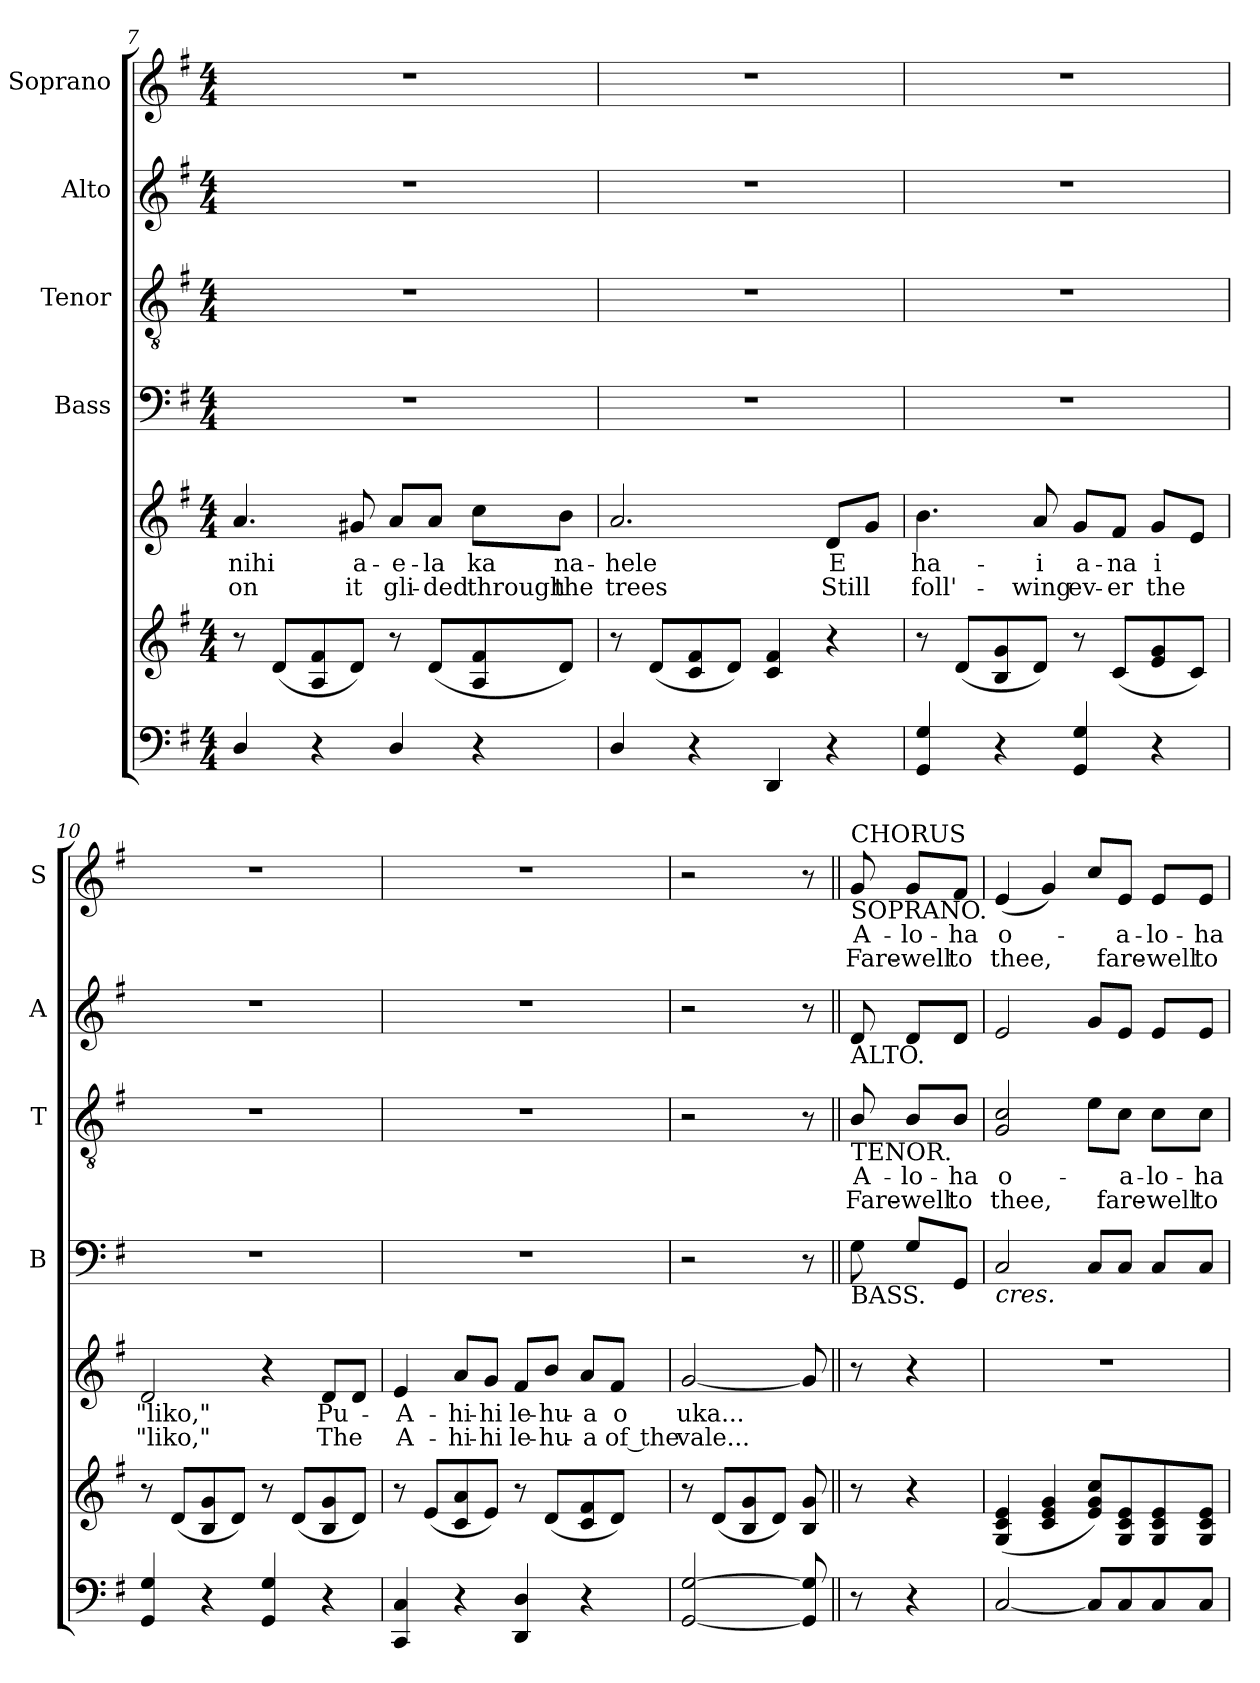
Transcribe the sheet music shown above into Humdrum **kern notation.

**kern	**kern	**kern	**text	**text	**kern	**kern	**text	**text	**kern	**kern	**text	**text
*part6	*part6	*part5	*part5	*part5	*part4	*part3	*part3	*part3	*part2	*part1	*part1	*part1
*staff7	*staff6	*staff5	*staff5	*staff5	*staff4	*staff3	*staff3	*staff3	*staff2	*staff1	*staff1	*staff1
*	*	*	*	*	*I"Bass	*I"Tenor	*	*	*I"Alto	*I"Soprano	*	*
*	*	*	*	*	*I'B	*I'T	*	*	*I'A	*I'S	*	*
!!LO:LB:g=z
*clefF4	*clefG2	*clefG2	*	*	*clefF4	*clefGv2	*	*	*clefG2	*clefG2	*	*
*k[f#]	*k[f#]	*k[f#]	*	*	*k[f#]	*k[f#]	*	*	*k[f#]	*k[f#]	*	*
*G:	*G:	*G:	*	*	*G:	*G:	*	*	*G:	*G:	*	*
*M4/4	*M4/4	*M4/4	*	*	*M4/4	*M4/4	*	*	*M4/4	*M4/4	*	*
=7	=7	=7	=7	=7	=7	=7	=7	=7	=7	=7	=7	=7
!	!	!	!LO:LY:b	!LO:LY:b	!	!	!	!	!	!	!	!
4D/	8r	4.a/	nihi	on	1r	1r	.	.	1r	1r	.	.
.	(<8d/L	.	.	.	.	.	.	.	.	.	.	.
4r	8A/ 8f#/	.	.	.	.	.	.	.	.	.	.	.
!	!	!	!LO:LY:b	!LO:LY:b	!	!	!	!	!	!	!	!
.	8d/J)	8g#X/	a-	it	.	.	.	.	.	.	.	.
!	!	!	!LO:LY:b	!LO:LY:b	!	!	!	!	!	!	!	!
4D/	8r	8a/L	-e-	gli-	.	.	.	.	.	.	.	.
!	!	!	!LO:LY:b	!LO:LY:b	!	!	!	!	!	!	!	!
.	(<8d/L	8a/J	-la	-ded	.	.	.	.	.	.	.	.
!	!	!	!LO:LY:b	!LO:LY:b	!	!	!	!	!	!	!	!
4r	8A/ 8f#/	8cc\L	ka	through	.	.	.	.	.	.	.	.
!	!	!	!LO:LY:b	!LO:LY:b	!	!	!	!	!	!	!	!
.	8d/J)	8b\J	na-	the	.	.	.	.	.	.	.	.
=8	=8	=8	=8	=8	=8	=8	=8	=8	=8	=8	=8	=8
!	!	!	!LO:LY:b	!LO:LY:b	!	!	!	!	!	!	!	!
4D/	8r	2.a/	-hele	trees	1r	1r	.	.	1r	1r	.	.
.	(<8d/L	.	.	.	.	.	.	.	.	.	.	.
4r	8c/ 8f#/	.	.	.	.	.	.	.	.	.	.	.
.	8d/J)	.	.	.	.	.	.	.	.	.	.	.
4DD/	4c/ 4f#/	.	.	.	.	.	.	.	.	.	.	.
!	!	!	!LO:LY:b	!LO:LY:b	!	!	!	!	!	!	!	!
4r	4r	8d/L	E	Still	.	.	.	.	.	.	.	.
.	.	8g/J	.	.	.	.	.	.	.	.	.	.
=9	=9	=9	=9	=9	=9	=9	=9	=9	=9	=9	=9	=9
!	!	!	!LO:LY:b	!LO:LY:b	!	!	!	!	!	!	!	!
4GG/ 4G/	8r	4.b\	-ha-	foll'-	1r	1r	.	.	1r	1r	.	.
.	(<8d/L	.	.	.	.	.	.	.	.	.	.	.
4r	8B/ 8g/	.	.	.	.	.	.	.	.	.	.	.
!	!	!	!LO:LY:b	!LO:LY:b	!	!	!	!	!	!	!	!
.	8d/J)	8a/	-i	-wing	.	.	.	.	.	.	.	.
!	!	!	!LO:LY:b	!LO:LY:b	!	!	!	!	!	!	!	!
4GG/ 4G/	8r	8g/L	a-	ev-	.	.	.	.	.	.	.	.
!	!	!	!LO:LY:b	!LO:LY:b	!	!	!	!	!	!	!	!
.	(<8c/L	8f#/J	-na	-er	.	.	.	.	.	.	.	.
!	!	!	!LO:LY:b	!LO:LY:b	!	!	!	!	!	!	!	!
4r	8e/ 8g/	8g/L	i	the	.	.	.	.	.	.	.	.
.	8c/J)	8e/J	.	.	.	.	.	.	.	.	.	.
!!LO:LB:g=z
=10	=10	=10	=10	=10	=10	=10	=10	=10	=10	=10	=10	=10
!	!	!	!LO:LY:b	!LO:LY:b	!	!	!	!	!	!	!	!
4GG/ 4G/	8r	2d/	"liko,"	"liko,"	1r	1r	.	.	1r	1r	.	.
.	(<8d/L	.	.	.	.	.	.	.	.	.	.	.
4r	8B/ 8g/	.	.	.	.	.	.	.	.	.	.	.
.	8d/J)	.	.	.	.	.	.	.	.	.	.	.
4GG/ 4G/	8r	4r	.	.	.	.	.	.	.	.	.	.
.	(<8d/L	.	.	.	.	.	.	.	.	.	.	.
!	!	!	!LO:LY:b	!LO:LY:b	!	!	!	!	!	!	!	!
4r	8B/ 8g/	8d/L	Pu-	The	.	.	.	.	.	.	.	.
.	8d/J)	8d/J	.	.	.	.	.	.	.	.	.	.
=11	=11	=11	=11	=11	=11	=11	=11	=11	=11	=11	=11	=11
!	!	!	!LO:LY:b	!LO:LY:b	!	!	!	!	!	!	!	!
4CC/ 4C/	8r	4e/	A-	A-	1r	1r	.	.	1r	1r	.	.
.	(<8e/L	.	.	.	.	.	.	.	.	.	.	.
!	!	!	!LO:LY:b	!LO:LY:b	!	!	!	!	!	!	!	!
4r	8c/ 8a/	8a/L	-hi-	-hi-	.	.	.	.	.	.	.	.
!	!	!	!LO:LY:b	!LO:LY:b	!	!	!	!	!	!	!	!
.	8e/J)	8g/J	-hi	-hi	.	.	.	.	.	.	.	.
!	!	!	!LO:LY:b	!LO:LY:b	!	!	!	!	!	!	!	!
4DD/ 4D/	8r	8f#/L	le-	le-	.	.	.	.	.	.	.	.
!	!	!	!LO:LY:b	!LO:LY:b	!	!	!	!	!	!	!	!
.	(<8d/L	8b/J	-hu-	-hu-	.	.	.	.	.	.	.	.
!	!	!	!LO:LY:b	!LO:LY:b	!	!	!	!	!	!	!	!
4r	8c/ 8f#/	8a/L	-a	-a	.	.	.	.	.	.	.	.
!	!	!	!LO:LY:b	!LO:LY:b	!	!	!	!	!	!	!	!
.	8d/J)	8f#/J	o	of the	.	.	.	.	.	.	.	.
=12	=12	=12	=12	=12	=12	=12	=12	=12	=12	=12	=12	=12
!	!	!	!LO:LY:b	!LO:LY:b	!	!	!	!	!	!	!	!
[2GG/ [2G/	8r	[2g/	uka...	vale...	2r	2r	.	.	2r	2r	.	.
.	(<8d/L	.	.	.	.	.	.	.	.	.	.	.
.	8B/ 8g/	.	.	.	.	.	.	.	.	.	.	.
.	8d/J)	.	.	.	.	.	.	.	.	.	.	.
8GG/] 8G/]	8B/ 8g/	8g/]	.	.	8r	8r	.	.	8r	8r	.	.
!!LO:PB:g=z
=12X2||	=12X2||	=12X2||	=12X2||	=12X2||	=12X2||	=12X2||	=12X2||	=12X2||	=12X2||	=12X2||	=12X2||	=12X2||
!	!	!	!	!	!	!	!	!	!	!LO:TX:a:t=CHORUS	!	!
!	!	!	!	!	!	!	!	!	!	!LO:TX:b:t=SOPRANO.	!	!
!	!	!	!	!	!	!	!	!	!LO:TX:b:t=ALTO.	!	!	!
!	!	!	!	!	!	!LO:TX:b:t=TENOR.	!	!	!	!	!	!
!	!	!	!	!	!LO:TX:b:t=BASS.	!	!	!	!	!	!	!
!	!	!	!	!	!	!	!LO:LY:b	!LO:LY:b	!	!	!LO:LY:b	!LO:LY:b
8r	8r	8r	.	.	8G\	8B/	A-	Fare-	8d/	8g/	A-	Fare-
!	!	!	!	!	!	!	!LO:LY:b	!LO:LY:b	!	!	!LO:LY:b	!LO:LY:b
4r	4r	4r	.	.	8G/L	8B/L	-lo-	-well	8d/L	8g/L	-lo-	-well
!	!	!	!	!	!	!	!LO:LY:b	!LO:LY:b	!	!	!LO:LY:b	!LO:LY:b
.	.	.	.	.	8GG/J	8B/J	-ha	to	8d/J	8f#/J	-ha	to
=13	=13	=13	=13	=13	=13	=13	=13	=13	=13	=13	=13	=13
!	!	!	!	!	!LO:TX:b:i:t=cres.	!	!	!	!	!	!	!
!	!	!	!	!	!	!	!LO:LY:b	!LO:LY:b	!	!	!LO:LY:b	!LO:LY:b
[2C/	(<4G/ 4c/ 4e/	1r	.	.	2C/	2G/ 2c/	o-	thee,	2e/	(<4e/	o-	thee,
.	4c/ 4e/ 4g/	.	.	.	.	.	.	.	.	4g/)	.	.
8C/L]	8e/ 8g/ 8cc/L)	.	.	.	8C/L	8e\L	.	.	8g/L	8cc/L	.	.
!	!	!	!	!	!	!	!LO:LY:b	!LO:LY:b	!	!	!LO:LY:b	!LO:LY:b
8C/	8G/ 8c/ 8e/	.	.	.	8C/J	8c\J	a-	fare-	8e/J	8e/J	a-	fare-
!	!	!	!	!	!	!	!LO:LY:b	!LO:LY:b	!	!	!LO:LY:b	!LO:LY:b
8C/	8G/ 8c/ 8e/	.	.	.	8C/L	8c\L	-lo-	-well	8e/L	8e/L	-lo-	-well
!	!	!	!	!	!	!	!LO:LY:b	!LO:LY:b	!	!	!LO:LY:b	!LO:LY:b
8C/J	8G/ 8c/ 8e/J	.	.	.	8C/J	8c\J	-ha	to	8e/J	8e/J	-ha	to
=	=	=	=	=	=	=	=	=	=	=	=	=
*-	*-	*-	*-	*-	*-	*-	*-	*-	*-	*-	*-	*-
